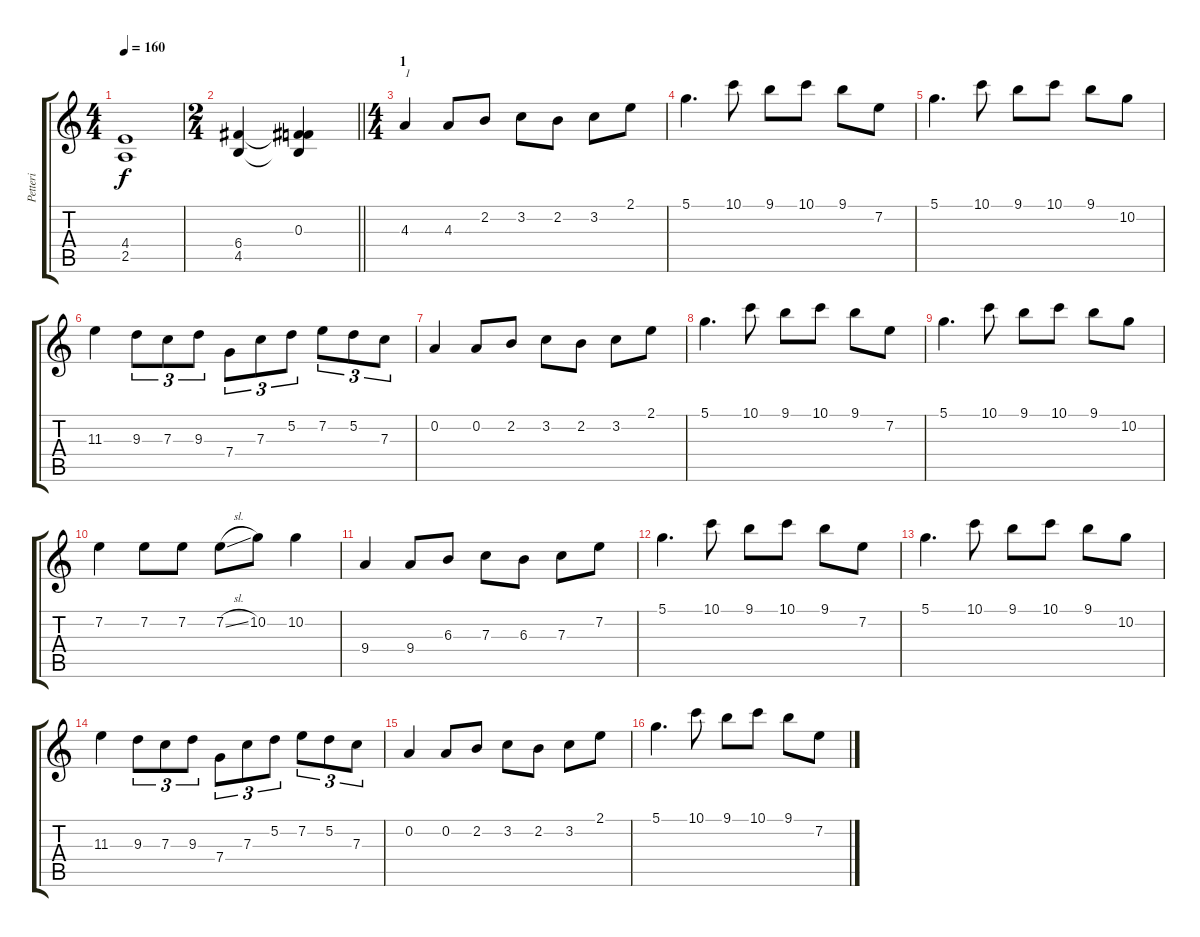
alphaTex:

\track ("Petteri" "Petteri") {instrument distortionguitar}
\staff {score tabs}
\tuning (D4 A3 F3 C3 G2 D2) {hide}
\ts (4 4)
\tempo 160
\clef g2
\ks c
(4.4 2.5).1{dy f} |
\ts (2 4)
\barLineRight lightlight
(6.4 4.5).4 (0.3 6.4{t} 4.5{t}).4 |
\ts (4 4)
\section ("" "1")
4.3.4{txt "1"} 4.3.8 2.2.8 3.2.8 2.2.8 3.2.8 2.1.8 |
5.1.4{d} 10.1.8 9.1.8 10.1.8 9.1.8 7.2.8 |
5.1.4{d} 10.1.8 9.1.8 10.1.8 9.1.8 10.2.8 |
11.3.4 9.3.8{tu (3 2)} 7.3.8{tu (3 2)} 9.3.8{tu (3 2)} 7.4.8{tu (3 2)} 7.3.8{tu (3 2)} 5.2.8{tu (3 2)} 7.2.8{tu (3 2)} 5.2.8{tu (3 2)} 7.3.8{tu (3 2)} |
0.2.4 0.2.8 2.2.8 3.2.8 2.2.8 3.2.8 2.1.8 |
5.1.4{d} 10.1.8 9.1.8 10.1.8 9.1.8 7.2.8 |
5.1.4{d} 10.1.8 9.1.8 10.1.8 9.1.8 10.2.8 |
7.2.4 7.2.8 7.2.8 7.2{sl}.8 10.2.8 10.2.4 |
9.4.4 9.4.8 6.3.8 7.3.8 6.3.8 7.3.8 7.2.8 |
5.1.4{d} 10.1.8 9.1.8 10.1.8 9.1.8 7.2.8 |
5.1.4{d} 10.1.8 9.1.8 10.1.8 9.1.8 10.2.8 |
11.3.4 9.3.8{tu (3 2)} 7.3.8{tu (3 2)} 9.3.8{tu (3 2)} 7.4.8{tu (3 2)} 7.3.8{tu (3 2)} 5.2.8{tu (3 2)} 7.2.8{tu (3 2)} 5.2.8{tu (3 2)} 7.3.8{tu (3 2)} |
0.2.4 0.2.8 2.2.8 3.2.8 2.2.8 3.2.8 2.1.8 |
5.1.4{d} 10.1.8 9.1.8 10.1.8 9.1.8 7.2.8
